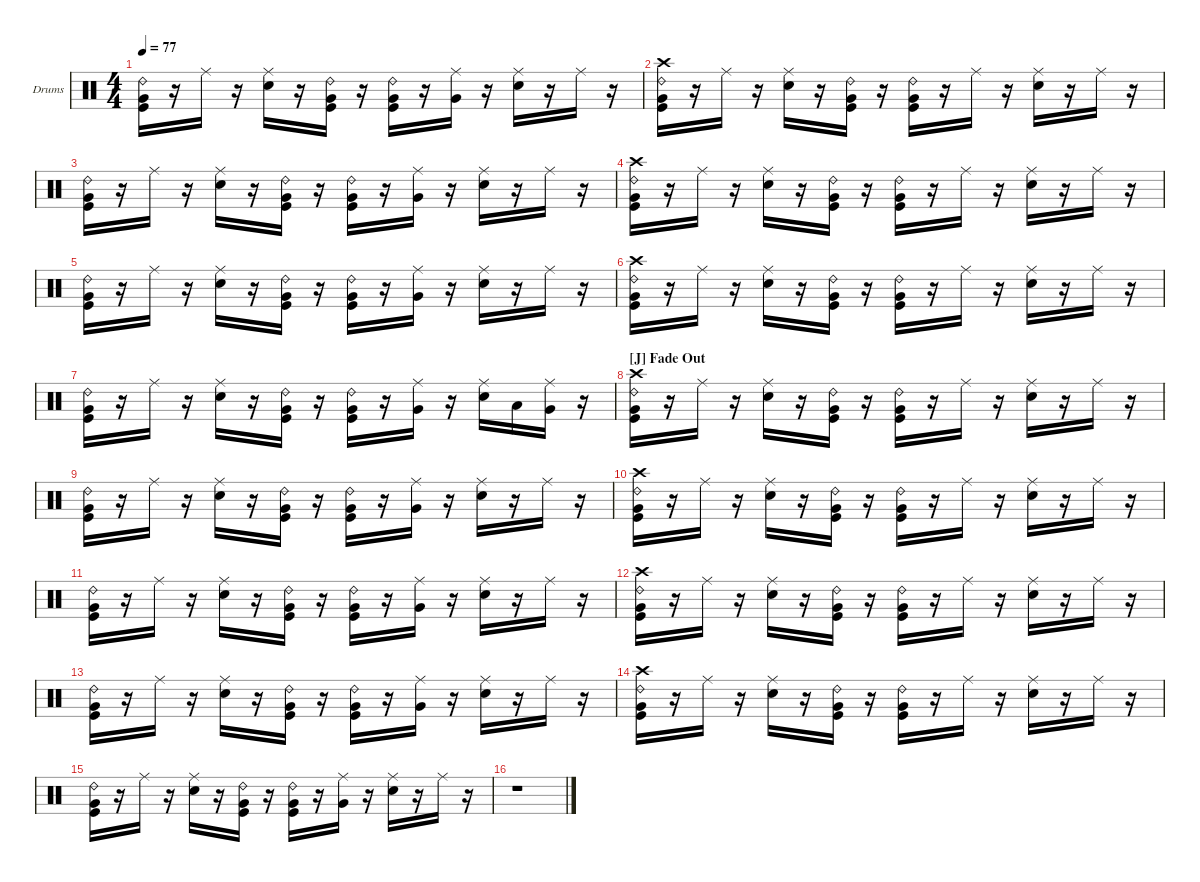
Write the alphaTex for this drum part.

\hideDynamics
\bracketExtendMode groupsimilarinstruments
\firstSystemTrackNameOrientation horizontal
\otherSystemsTrackNameOrientation horizontal
\track ("Drumkit" "Drums") {multiBarRest instrument percussion}
\staff {score}
\articulation defaults
\ts (4 4)
\tempo 77
\clef neutral
\ks c
("Ride (bell) 2" "Very Low Tom (hit)" "Kick (hit)").16{dy f} r.16 "Ride (middle)".16 r.16 ("Ride (middle)" "Snare (hit) 2").16 r.16 ("Ride (bell) 2" "Very Low Tom (hit)" "Kick (hit)").16 r.16 ("Ride (bell) 2" "Very Low Tom (hit)" "Kick (hit)").16 r.16 ("Ride (middle)" "Very Low Tom (hit)").16 r.16 ("Ride (middle)" "Snare (hit) 2").16{dy mp} r.16 "Ride (middle)".16{dy f} r.16 |
("Crash high (hit)" "Ride (bell) 2" "Very Low Tom (hit)" "Kick (hit)").16 r.16 "Ride (middle)".16 r.16 ("Ride (middle)" "Snare (hit) 2").16 r.16 ("Ride (bell) 2" "Very Low Tom (hit)" "Kick (hit)").16 r.16 ("Ride (bell) 2" "Very Low Tom (hit)" "Kick (hit)").16 r.16 "Ride (middle)".16 r.16 ("Ride (middle)" "Snare (hit) 2").16{dy mp} r.16 "Ride (middle)".16{dy f} r.16 |
("Ride (bell) 2" "Very Low Tom (hit)" "Kick (hit)").16 r.16 "Ride (middle)".16 r.16 ("Ride (middle)" "Snare (hit) 2").16 r.16 ("Ride (bell) 2" "Very Low Tom (hit)" "Kick (hit)").16 r.16 ("Ride (bell) 2" "Very Low Tom (hit)" "Kick (hit)").16 r.16 ("Ride (middle)" "Very Low Tom (hit)").16 r.16 ("Ride (middle)" "Snare (hit) 2").16{dy mp} r.16 "Ride (middle)".16{dy f} r.16 |
("Crash high (hit)" "Ride (bell) 2" "Very Low Tom (hit)" "Kick (hit)").16 r.16 "Ride (middle)".16 r.16 ("Ride (middle)" "Snare (hit) 2").16 r.16 ("Ride (bell) 2" "Very Low Tom (hit)" "Kick (hit)").16 r.16 ("Ride (bell) 2" "Very Low Tom (hit)" "Kick (hit)").16 r.16 "Ride (middle)".16 r.16 ("Ride (middle)" "Snare (hit) 2").16{dy mp} r.16 "Ride (middle)".16{dy f} r.16 |
("Ride (bell) 2" "Very Low Tom (hit)" "Kick (hit)").16 r.16 "Ride (middle)".16 r.16 ("Ride (middle)" "Snare (hit) 2").16 r.16 ("Ride (bell) 2" "Very Low Tom (hit)" "Kick (hit)").16 r.16 ("Ride (bell) 2" "Very Low Tom (hit)" "Kick (hit)").16 r.16 ("Ride (middle)" "Very Low Tom (hit)").16 r.16 ("Ride (middle)" "Snare (hit) 2").16{dy mp} r.16 "Ride (middle)".16{dy f} r.16 |
("Crash high (hit)" "Ride (bell) 2" "Very Low Tom (hit)" "Kick (hit)").16 r.16 "Ride (middle)".16 r.16 ("Ride (middle)" "Snare (hit) 2").16 r.16 ("Ride (bell) 2" "Very Low Tom (hit)" "Kick (hit)").16 r.16 ("Ride (bell) 2" "Very Low Tom (hit)" "Kick (hit)").16 r.16 "Ride (middle)".16 r.16 ("Ride (middle)" "Snare (hit) 2").16{dy mp} r.16 "Ride (middle)".16{dy f} r.16 |
("Ride (bell) 2" "Very Low Tom (hit)" "Kick (hit)").16 r.16 "Ride (middle)".16 r.16 ("Ride (middle)" "Snare (hit) 2").16 r.16 ("Ride (bell) 2" "Very Low Tom (hit)" "Kick (hit)").16 r.16 ("Ride (bell) 2" "Very Low Tom (hit)" "Kick (hit)").16 r.16 ("Ride (middle)" "Very Low Tom (hit)").16 r.16 ("Ride (middle)" "Snare (hit) 2").16{dy mp} "Low Tom (hit)".16{dy f} ("Ride (middle)" "Very Low Tom (hit)").16 r.16 |
\section ("J" "Fade Out")
("Crash high (hit)" "Ride (bell) 2" "Very Low Tom (hit)" "Kick (hit)").16 r.16 "Ride (middle)".16 r.16 ("Ride (middle)" "Snare (hit) 2").16 r.16 ("Ride (bell) 2" "Very Low Tom (hit)" "Kick (hit)").16 r.16 ("Ride (bell) 2" "Very Low Tom (hit)" "Kick (hit)").16 r.16 "Ride (middle)".16 r.16 ("Ride (middle)" "Snare (hit) 2").16{dy mp} r.16 "Ride (middle)".16{dy f} r.16 |
("Ride (bell) 2" "Very Low Tom (hit)" "Kick (hit)").16 r.16 "Ride (middle)".16 r.16 ("Ride (middle)" "Snare (hit) 2").16 r.16 ("Ride (bell) 2" "Very Low Tom (hit)" "Kick (hit)").16 r.16 ("Ride (bell) 2" "Very Low Tom (hit)" "Kick (hit)").16 r.16 ("Ride (middle)" "Very Low Tom (hit)").16 r.16 ("Ride (middle)" "Snare (hit) 2").16{dy mp} r.16 "Ride (middle)".16{dy f} r.16 |
("Crash high (hit)" "Ride (bell) 2" "Very Low Tom (hit)" "Kick (hit)").16 r.16 "Ride (middle)".16 r.16 ("Ride (middle)" "Snare (hit) 2").16 r.16 ("Ride (bell) 2" "Very Low Tom (hit)" "Kick (hit)").16 r.16 ("Ride (bell) 2" "Very Low Tom (hit)" "Kick (hit)").16 r.16 "Ride (middle)".16 r.16 ("Ride (middle)" "Snare (hit) 2").16{dy mp} r.16 "Ride (middle)".16{dy f} r.16 |
("Ride (bell) 2" "Very Low Tom (hit)" "Kick (hit)").16 r.16 "Ride (middle)".16 r.16 ("Ride (middle)" "Snare (hit) 2").16 r.16 ("Ride (bell) 2" "Very Low Tom (hit)" "Kick (hit)").16 r.16 ("Ride (bell) 2" "Very Low Tom (hit)" "Kick (hit)").16 r.16 ("Ride (middle)" "Very Low Tom (hit)").16 r.16 ("Ride (middle)" "Snare (hit) 2").16{dy mp} r.16 "Ride (middle)".16{dy f} r.16 |
("Crash high (hit)" "Ride (bell) 2" "Very Low Tom (hit)" "Kick (hit)").16 r.16 "Ride (middle)".16 r.16 ("Ride (middle)" "Snare (hit) 2").16 r.16 ("Ride (bell) 2" "Very Low Tom (hit)" "Kick (hit)").16 r.16 ("Ride (bell) 2" "Very Low Tom (hit)" "Kick (hit)").16 r.16 "Ride (middle)".16 r.16 ("Ride (middle)" "Snare (hit) 2").16{dy mp} r.16 "Ride (middle)".16{dy f} r.16 |
("Ride (bell) 2" "Very Low Tom (hit)" "Kick (hit)").16 r.16 "Ride (middle)".16 r.16 ("Ride (middle)" "Snare (hit) 2").16 r.16 ("Ride (bell) 2" "Very Low Tom (hit)" "Kick (hit)").16 r.16 ("Ride (bell) 2" "Very Low Tom (hit)" "Kick (hit)").16 r.16 ("Ride (middle)" "Very Low Tom (hit)").16 r.16 ("Ride (middle)" "Snare (hit) 2").16{dy mp} r.16 "Ride (middle)".16{dy f} r.16 |
("Crash high (hit)" "Ride (bell) 2" "Very Low Tom (hit)" "Kick (hit)").16 r.16 "Ride (middle)".16 r.16 ("Ride (middle)" "Snare (hit) 2").16 r.16 ("Ride (bell) 2" "Very Low Tom (hit)" "Kick (hit)").16 r.16 ("Ride (bell) 2" "Very Low Tom (hit)" "Kick (hit)").16 r.16 "Ride (middle)".16 r.16 ("Ride (middle)" "Snare (hit) 2").16{dy mp} r.16 "Ride (middle)".16{dy f} r.16 |
("Ride (bell) 2" "Very Low Tom (hit)" "Kick (hit)").16 r.16 "Ride (middle)".16 r.16 ("Ride (middle)" "Snare (hit) 2").16 r.16 ("Ride (bell) 2" "Very Low Tom (hit)" "Kick (hit)").16 r.16 ("Ride (bell) 2" "Very Low Tom (hit)" "Kick (hit)").16 r.16 ("Ride (middle)" "Very Low Tom (hit)").16 r.16 ("Ride (middle)" "Snare (hit) 2").16{dy mp} r.16 "Ride (middle)".16{dy f} r.16 |
r.1
